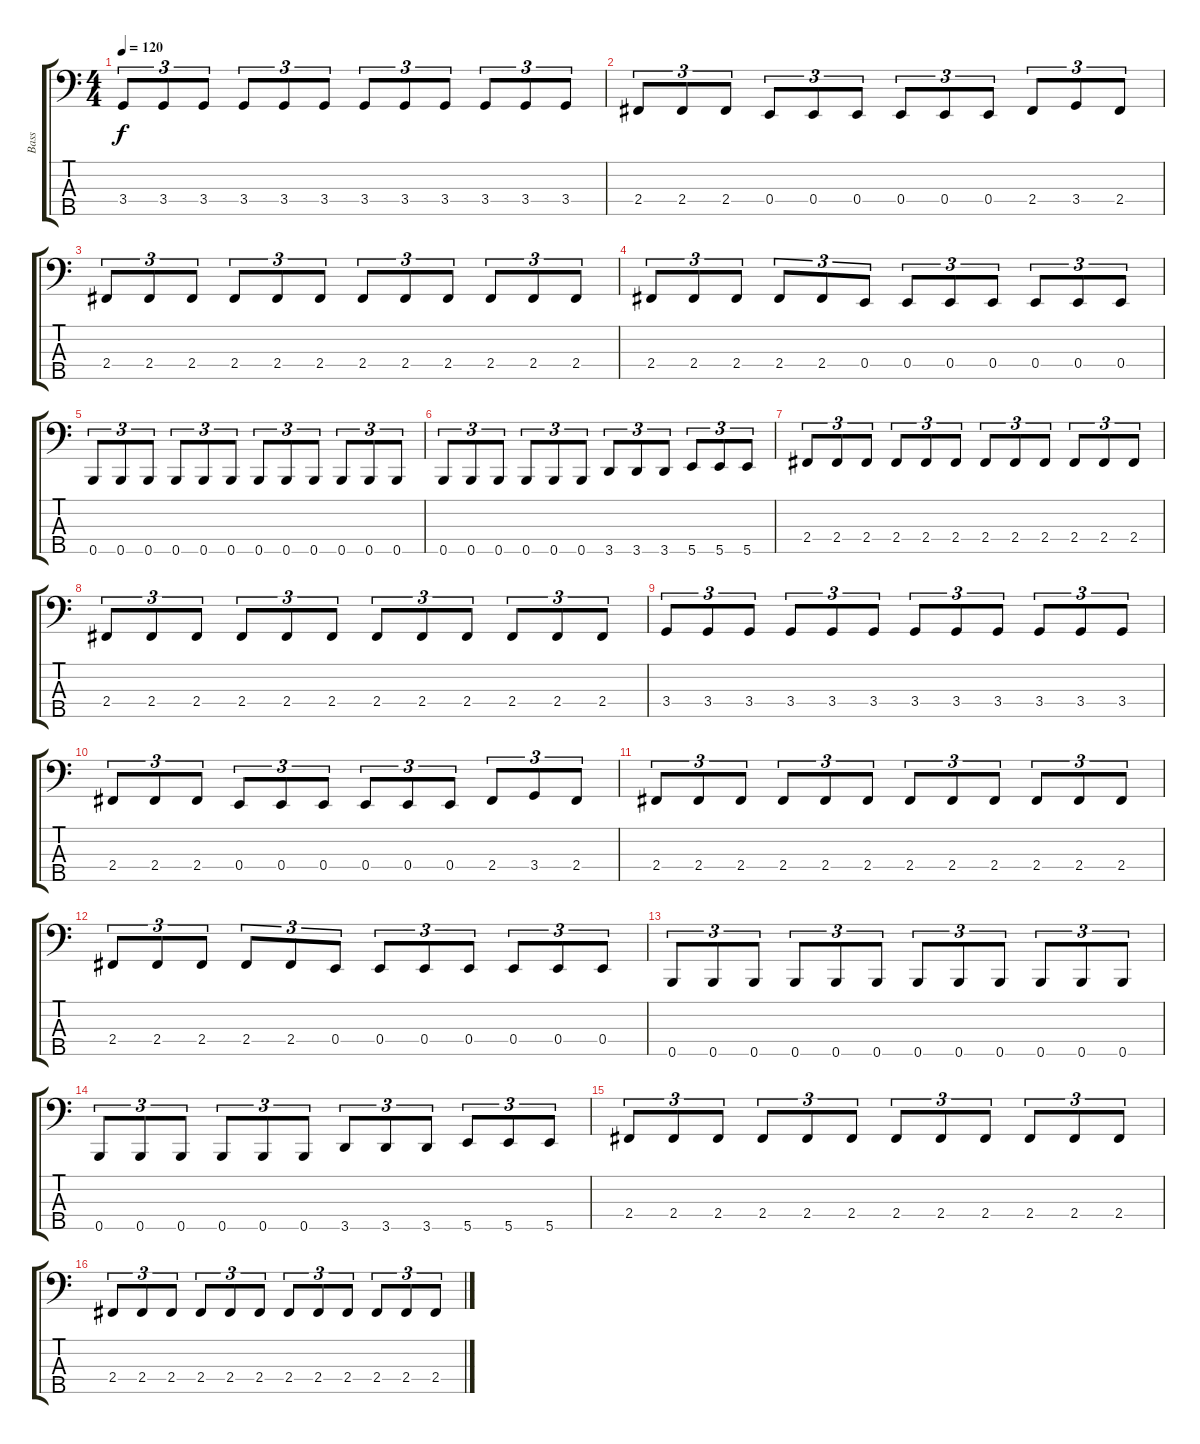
\track ("Bass" "Bass") {instrument electricbassfinger}
\staff {score tabs}
\tuning (G2 D2 A1 E1 B0) {hide}
\ts (4 4)
\tempo 120
\clef f4
\ks c
3.4.8{tu (3 2) dy f} 3.4.8{tu (3 2)} 3.4.8{tu (3 2)} 3.4.8{tu (3 2)} 3.4.8{tu (3 2)} 3.4.8{tu (3 2)} 3.4.8{tu (3 2)} 3.4.8{tu (3 2)} 3.4.8{tu (3 2)} 3.4.8{tu (3 2)} 3.4.8{tu (3 2)} 3.4.8{tu (3 2)} |
2.4.8{tu (3 2)} 2.4.8{tu (3 2)} 2.4.8{tu (3 2)} 0.4.8{tu (3 2)} 0.4.8{tu (3 2)} 0.4.8{tu (3 2)} 0.4.8{tu (3 2)} 0.4.8{tu (3 2)} 0.4.8{tu (3 2)} 2.4.8{tu (3 2)} 3.4.8{tu (3 2)} 2.4.8{tu (3 2)} |
2.4.8{tu (3 2)} 2.4.8{tu (3 2)} 2.4.8{tu (3 2)} 2.4.8{tu (3 2)} 2.4.8{tu (3 2)} 2.4.8{tu (3 2)} 2.4.8{tu (3 2)} 2.4.8{tu (3 2)} 2.4.8{tu (3 2)} 2.4.8{tu (3 2)} 2.4.8{tu (3 2)} 2.4.8{tu (3 2)} |
2.4.8{tu (3 2)} 2.4.8{tu (3 2)} 2.4.8{tu (3 2)} 2.4.8{tu (3 2)} 2.4.8{tu (3 2)} 0.4.8{tu (3 2)} 0.4.8{tu (3 2)} 0.4.8{tu (3 2)} 0.4.8{tu (3 2)} 0.4.8{tu (3 2)} 0.4.8{tu (3 2)} 0.4.8{tu (3 2)} |
0.5.8{tu (3 2)} 0.5.8{tu (3 2)} 0.5.8{tu (3 2)} 0.5.8{tu (3 2)} 0.5.8{tu (3 2)} 0.5.8{tu (3 2)} 0.5.8{tu (3 2)} 0.5.8{tu (3 2)} 0.5.8{tu (3 2)} 0.5.8{tu (3 2)} 0.5.8{tu (3 2)} 0.5.8{tu (3 2)} |
0.5.8{tu (3 2)} 0.5.8{tu (3 2)} 0.5.8{tu (3 2)} 0.5.8{tu (3 2)} 0.5.8{tu (3 2)} 0.5.8{tu (3 2)} 3.5.8{tu (3 2)} 3.5.8{tu (3 2)} 3.5.8{tu (3 2)} 5.5.8{tu (3 2)} 5.5.8{tu (3 2)} 5.5.8{tu (3 2)} |
2.4.8{tu (3 2)} 2.4.8{tu (3 2)} 2.4.8{tu (3 2)} 2.4.8{tu (3 2)} 2.4.8{tu (3 2)} 2.4.8{tu (3 2)} 2.4.8{tu (3 2)} 2.4.8{tu (3 2)} 2.4.8{tu (3 2)} 2.4.8{tu (3 2)} 2.4.8{tu (3 2)} 2.4.8{tu (3 2)} |
2.4.8{tu (3 2)} 2.4.8{tu (3 2)} 2.4.8{tu (3 2)} 2.4.8{tu (3 2)} 2.4.8{tu (3 2)} 2.4.8{tu (3 2)} 2.4.8{tu (3 2)} 2.4.8{tu (3 2)} 2.4.8{tu (3 2)} 2.4.8{tu (3 2)} 2.4.8{tu (3 2)} 2.4.8{tu (3 2)} |
3.4.8{tu (3 2)} 3.4.8{tu (3 2)} 3.4.8{tu (3 2)} 3.4.8{tu (3 2)} 3.4.8{tu (3 2)} 3.4.8{tu (3 2)} 3.4.8{tu (3 2)} 3.4.8{tu (3 2)} 3.4.8{tu (3 2)} 3.4.8{tu (3 2)} 3.4.8{tu (3 2)} 3.4.8{tu (3 2)} |
2.4.8{tu (3 2)} 2.4.8{tu (3 2)} 2.4.8{tu (3 2)} 0.4.8{tu (3 2)} 0.4.8{tu (3 2)} 0.4.8{tu (3 2)} 0.4.8{tu (3 2)} 0.4.8{tu (3 2)} 0.4.8{tu (3 2)} 2.4.8{tu (3 2)} 3.4.8{tu (3 2)} 2.4.8{tu (3 2)} |
2.4.8{tu (3 2)} 2.4.8{tu (3 2)} 2.4.8{tu (3 2)} 2.4.8{tu (3 2)} 2.4.8{tu (3 2)} 2.4.8{tu (3 2)} 2.4.8{tu (3 2)} 2.4.8{tu (3 2)} 2.4.8{tu (3 2)} 2.4.8{tu (3 2)} 2.4.8{tu (3 2)} 2.4.8{tu (3 2)} |
2.4.8{tu (3 2)} 2.4.8{tu (3 2)} 2.4.8{tu (3 2)} 2.4.8{tu (3 2)} 2.4.8{tu (3 2)} 0.4.8{tu (3 2)} 0.4.8{tu (3 2)} 0.4.8{tu (3 2)} 0.4.8{tu (3 2)} 0.4.8{tu (3 2)} 0.4.8{tu (3 2)} 0.4.8{tu (3 2)} |
0.5.8{tu (3 2)} 0.5.8{tu (3 2)} 0.5.8{tu (3 2)} 0.5.8{tu (3 2)} 0.5.8{tu (3 2)} 0.5.8{tu (3 2)} 0.5.8{tu (3 2)} 0.5.8{tu (3 2)} 0.5.8{tu (3 2)} 0.5.8{tu (3 2)} 0.5.8{tu (3 2)} 0.5.8{tu (3 2)} |
0.5.8{tu (3 2)} 0.5.8{tu (3 2)} 0.5.8{tu (3 2)} 0.5.8{tu (3 2)} 0.5.8{tu (3 2)} 0.5.8{tu (3 2)} 3.5.8{tu (3 2)} 3.5.8{tu (3 2)} 3.5.8{tu (3 2)} 5.5.8{tu (3 2)} 5.5.8{tu (3 2)} 5.5.8{tu (3 2)} |
2.4.8{tu (3 2)} 2.4.8{tu (3 2)} 2.4.8{tu (3 2)} 2.4.8{tu (3 2)} 2.4.8{tu (3 2)} 2.4.8{tu (3 2)} 2.4.8{tu (3 2)} 2.4.8{tu (3 2)} 2.4.8{tu (3 2)} 2.4.8{tu (3 2)} 2.4.8{tu (3 2)} 2.4.8{tu (3 2)} |
2.4.8{tu (3 2)} 2.4.8{tu (3 2)} 2.4.8{tu (3 2)} 2.4.8{tu (3 2)} 2.4.8{tu (3 2)} 2.4.8{tu (3 2)} 2.4.8{tu (3 2)} 2.4.8{tu (3 2)} 2.4.8{tu (3 2)} 2.4.8{tu (3 2)} 2.4.8{tu (3 2)} 2.4.8{tu (3 2)}
